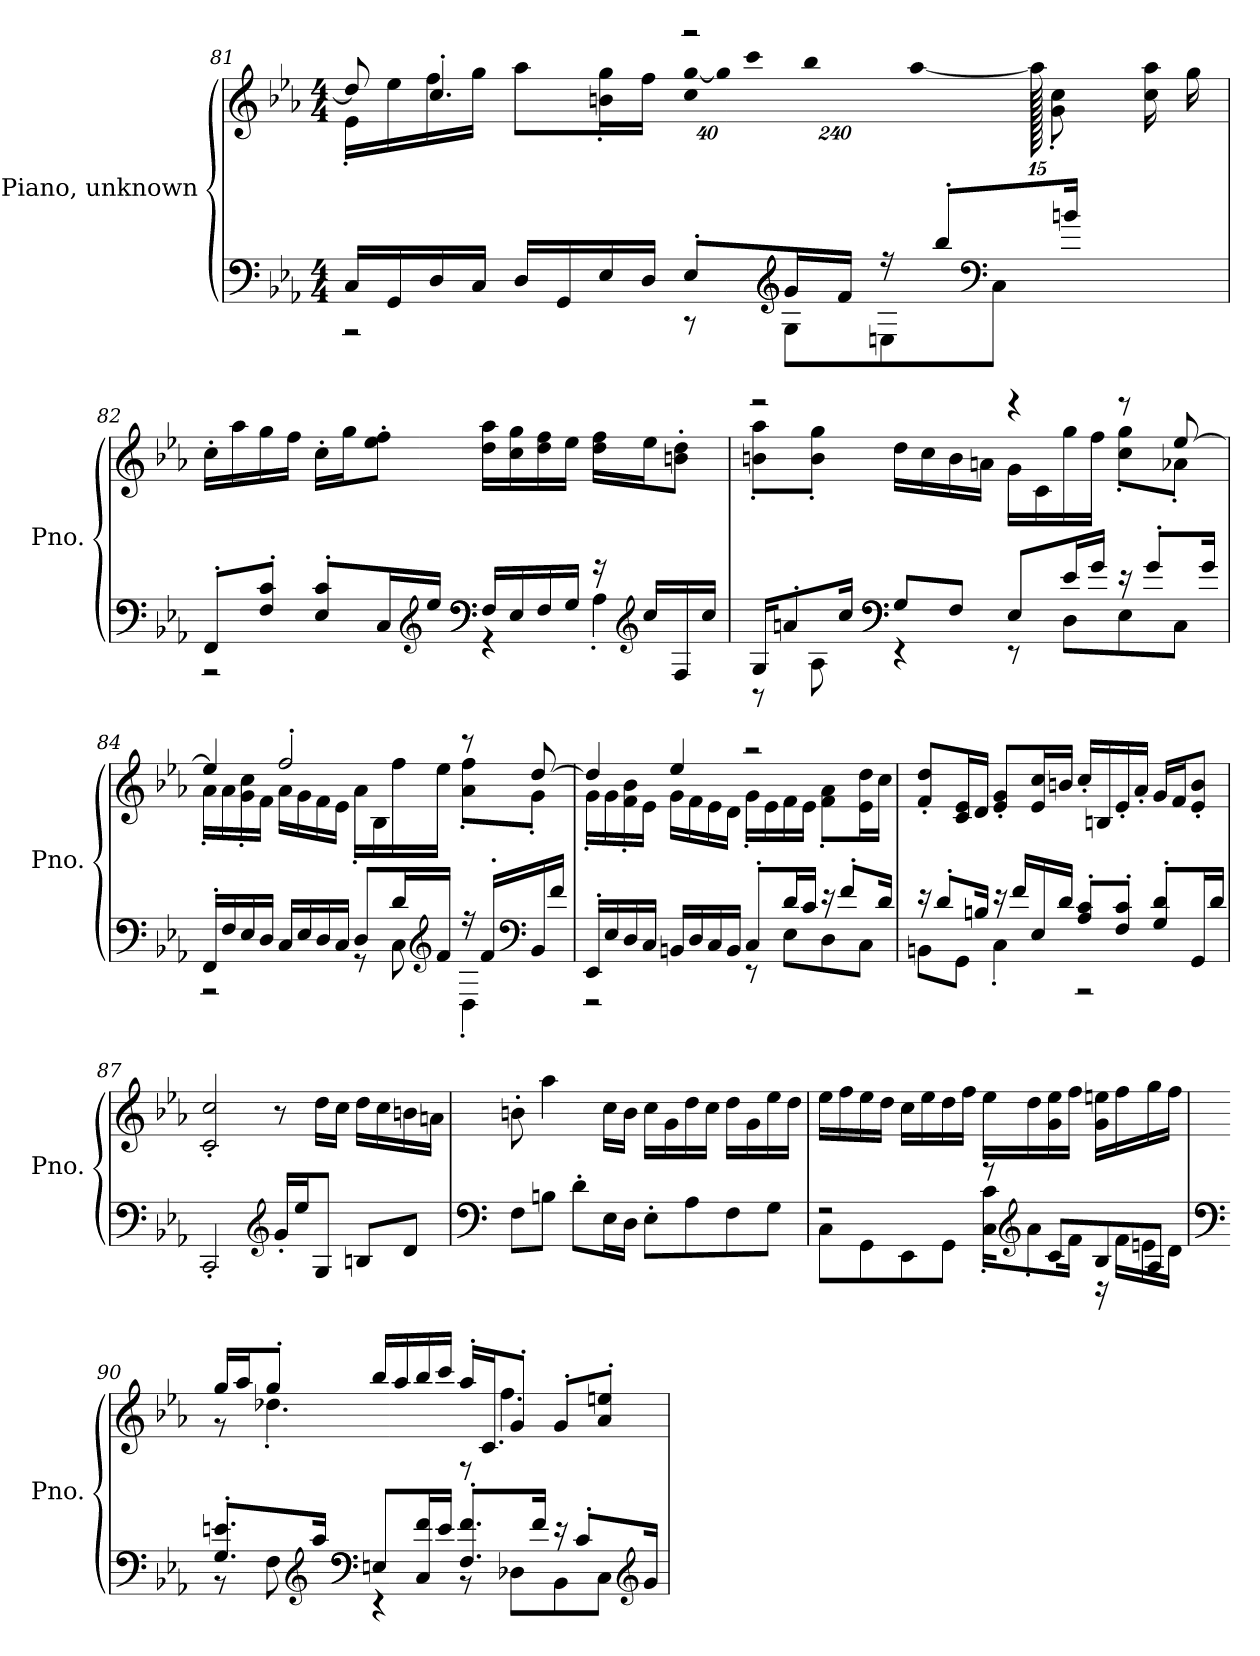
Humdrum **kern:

**kern	**kern
*part1	*part1
*staff2	*staff1
*I"Piano, unknown	*
*I'Pno.	*
!!LO:LB:g=z
*clefF4	*clefG2
*k[b-e-a-]	*k[b-e-a-]
*M4/4	*M4/4
=81	=81
*^	*^
16C/LL	2r	8dd/]	16e-'\LL
16GG/	.	.	16ee-\
16D/	.	4.cc'/	16ff\
16C/JJ	.	.	16gg\JJ
16D/LL	.	.	8aa-\L
16GG/	.	.	.
16E-/	.	.	16bn\' 16gg\'L
16D/JJ	.	.	16ff\JJ
*	*	*	*Xbrackettup
!	!	!	!LO:N:vis=32
8E-'/L	8r	2r	640%23cc\ [640%23gg\LLL
!	!	!	!LO:N:vis=32
.	.	.	640%23gg\J]
!	!	!	!LO:N:vis=16
.	.	.	1920%137ccc\
*clefG2	*	*	*
16g/L	8G\L	.	.
!	!	!	!LO:N:vis=32
.	.	.	640%23bb-\K
.	.	.	[240%17aa-\J
16f/JJ	.	.	.
16r	8En\	.	1920aa-\]
.	.	.	8g\' 8cc\'L
8bb-'/L	.	.	.
*clefF4	*	*	*
.	8C\J	.	.
.	.	.	16cc\ 16aa-\L
16bn/Jk	.	.	.
.	.	.	16gg\JJ
1920ryy	1920ryy	1920ryy	.
*	*	*v	*v
!!LO:LB:g=z
=82	=82	=82
8FF'/L	2r	16cc'\LL
.	.	16aa-\
8F/' 8c/'J	.	16gg\
.	.	16ff\JJ
8E-/' 8c/'L	.	16cc'\LL
.	.	16gg\J
16C/L	.	8ee-\' 8ff\'J
*clefG2	*	*
16ee-/JJ	.	.
*clefF4	*	*
16F/LL	4r	16dd\ 16aa-\LL
16E-/	.	16cc\ 16gg\
16F/	.	16dd\ 16ff\
16G/JJ	.	16ee-\JJ
16r	4A-'\	16dd\ 16ff\LL
*clefG2	*	*
16cc/LL	.	16ee-\J
16F/	.	8bn\' 8dd\'J
16cc/JJ	.	.
=83	=83	=83
*	*	*^
16G/KL	8r	2r	8bn\' 8aa-\'L
8an'/	.	.	.
.	8A-\	.	8b\' 8gg\'J
16cc/Jk	.	.	.
*clefF4	*	*	*
8G/L	4r	.	16dd\LL
.	.	.	16cc\
8F/J	.	.	16b\
.	.	.	16an\JJ
8E-/L	8r	4r	16g\LL
.	.	.	16c\
16e-/L	8D\L	.	16gg\
16g/JJ	.	.	16ff\JJ
16r	8E-\	8r	8cc\' 8gg\'L
8g'/L	.	.	.
.	8C\J	[8ee-/	8a-X'\J
16g/Jk	.	.	.
!!LO:LB:g=z	!!
=84	=84	=84	=84
16FF'/LL	2r	4ee-/]	16a-'\LL
16F/	.	.	16a-\
16E-/	.	.	16g\' 16cc\'
16D/JJ	.	.	16f\JJ
16C/LL	.	2ff'/	16a-\LL
16E-/	.	.	16g\
16D/	.	.	16f\
16C/JJ	.	.	16e-\JJ
8D/L	8r	.	16a-'\LL
.	.	.	16B-\
16d/L	8C\	.	16ff\
*clefG2	*	*	*
16f/JJ	.	.	16ee-\JJ
16r	4D'\	8r	8a-\' 8ff\'L
16f'/LL	.	.	.
*clefF4	*	*	*
16BB-/	.	[8dd/	8g'\J
16f/JJ	.	.	.
=85	=85	=85	=85
16EE-'/LL	2r	4dd/]	16g'\LL
16E-/	.	.	16g\
16D/	.	.	16f\' 16b-\'
16C/JJ	.	.	16e-\JJ
16BBn/LL	.	4ee-/	16g\LL
16D/	.	.	16f\
16C/	.	.	16e-\
16BB/JJ	.	.	16d\JJ
8C'/L	8r	2r	16g'\LL
.	.	.	16e-\
16d/L	8E-\L	.	16f\
16c/JJ	.	.	16e-\JJ
16r	8D\	.	8f\' 8a-\'L
8f'/L	.	.	.
.	8C\J	.	16e-\ 16dd\L
16d/Jk	.	.	16cc\JJ
*	*	*v	*v
!!LO:LB:g=z
=86	=86	=86
16r	8BBn\L	8f/' 8dd/'L
8d'/L	.	.
.	8GG\J	16c/ 16e-/L
16Bn/Jk	.	16d/JJ
16r	4C'\	8e-/' 8g/'L
16f/LL	.	.
16E-/	.	16e-/ 16cc/L
16d/JJ	.	16bn/JJ
8A-/' 8c/'L	2r	16cc'/LL
.	.	16Bn/
8F/' 8c/'J	.	16e-'/
.	.	16a-'/JJ
8G/' 8d/'L	.	16g/LL
.	.	16f/J
16GG/L	.	8e-/' 8b/'J
16d/JJ	.	.
*v	*v	*
=87	=87
2CC'/	2c/' 2cc/'
*clefG2	*
16g'/LL	8r
16ee-/J	.
8G/J	16dd\LL
.	16cc\JJ
8Bn/L	16dd\LL
.	16cc\
8d/J	16bn\
.	16an\JJ
!!LO:LB:g=z
=88	=88
*clefF4	*
8F\L	8bn'\
8Bn\J	4aa-\
8d'\L	.
16E-\L	16cc\LL
16D\JJ	16b\JJ
8E-'\L	16cc\LL
.	16g\
8A-\	16dd\
.	16cc\JJ
8F\	16dd\LL
.	16g\
8G\J	16ee-\
.	16dd\JJ
=89	=89
*^	*
2r	8C\L	16ee-\LL
.	.	16ff\
.	8GG\	16ee-\
.	.	16dd\JJ
.	8EE-\	16cc\LL
.	.	16ee-\
.	8GG\J	16dd\
.	.	16ff\JJ
8r	16C\' 16c\'KL	16ee-\LL
*clefG2	*	*
.	8a-'\	16dd\
8c/L	.	16g\ 16ee-\
.	16f\Jk	16ff\JJ
8B-/	16r	16g\ 16een\LL
.	16f\LL	16ff\
8A-/J	16en\	16gg\
.	16d\JJ	16ff\JJ
!!LO:PB:g=z
=90	=90	=90
*clefF4	*	*
*	*	*^
8.G/' 8.en/'L	8r	16gg/LL	8r
.	.	16aa-/J	.
.	8F\	8gg'/J	4.dd-X'\
*clefG2	*	*	*
16aa-/Jk	.	.	.
*clefF4	*	*	*
8En/L	4r	16bb-/LL	.
.	.	16aa-/	.
16C/ 16f/L	.	16bb-/	.
16e/JJ	.	16ccc/JJ	.
8.F/' 8.f/'L	8r	16aa-'/LL	8r
.	.	16c/J	.
.	8D-X\L	8g'/J	4.ff'\
16f/Jk	.	.	.
16r	8BB-\	8g'/L	.
8c'/L	.	.	.
.	8C\J	8a-/' 8een/'J	.
*clefG2	*	*	*
16g/Jk	.	.	.
*v	*v	*	*
*	*v	*v
=	=
*-	*-
